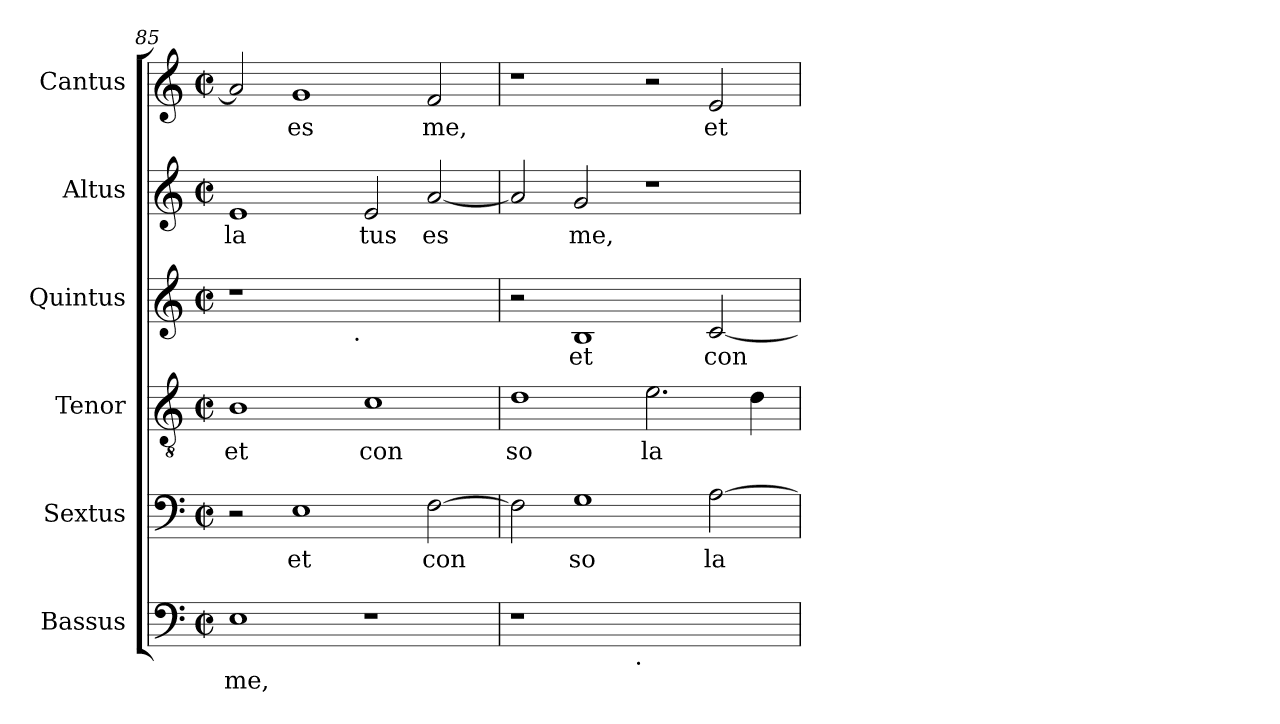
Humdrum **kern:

**kern	**text	**kern	**text	**kern	**text	**kern	**text	**kern	**text	**kern	**text
*part6	*part6	*part5	*part5	*part4	*part4	*part3	*part3	*part2	*part2	*part1	*part1
*staff6	*staff6	*staff5	*staff5	*staff4	*staff4	*staff3	*staff3	*staff2	*staff2	*staff1	*staff1
*I"Bassus	*	*I"Sextus	*	*I"Tenor	*	*I"Quintus	*	*I"Altus	*	*I"Cantus	*
*clefF4	*	*clefF4	*	*clefGv2	*	*clefG2	*	*clefG2	*	*clefG2	*
*k[]	*	*k[]	*	*k[]	*	*k[]	*	*k[]	*	*k[]	*
*C:	*	*C:	*	*C:	*	*C:	*	*C:	*	*C:	*
*M2/2	*	*M2/2	*	*M2/2	*	*M2/2	*	*M2/2	*	*M2/2	*
*met(c|)	*	*met(c|)	*	*met(c|)	*	*met(c|)	*	*met(c|)	*	*met(c|)	*
=85	=85	=85	=85	=85	=85	=85	=85	=85	=85	=85	=85
!	!LO:LY:b:cj	!	!	!	!LO:LY:b:cj	!	!	!	!LO:LY:b:cj	!	!LO:LY:b:cj
*	*	*	*	*	*	*^	*	*	*	*	*
1E	me,	2r	.	1B	et	1r	2ryy	.	1e	la	2a/]	.
!	!	!	!LO:LY:b:cj	!	!	!	!	!	!	!	!	!LO:LY:b:cj
.	.	1E	et	.	.	.	4...ryy	.	.	.	1g	es
!	!	!	!	!	!	!	!LO:TX:b:t=.	!	!	!	!	!
.	.	.	.	.	.	.	1ryy	.	.	.	.	.
!	!	!	!	!	!LO:LY:b:cj	!	!	!	!	!LO:LY:b:cj	!	!
1r	.	.	.	1c	con	1ryy	.	.	2e/	tus	.	.
!	!	!	!LO:LY:b:cj	!	!	!	!	!	!	!LO:LY:b:cj	!	!LO:LY:b:cj
.	.	[>2F\	con	.	.	.	.	.	[<2a/	es	2f/	me,
.	.	.	.	.	.	.	32ryy	.	.	.	.	.
=86	=86	=86	=86	=86	=86	=86	=86	=86	=86	=86	=86	=86
!	!	!	!LO:LY:b:cj	!	!LO:LY:b:cj	!	!	!	!	!LO:LY:b:cj	!	!
*^	*	*	*	*	*	*v	*v	*	*	*	*	*
1r	2ryy	.	2F\]	.	1d	so	2r	.	2a/]	.	1r	.
!	!	!	!	!LO:LY:b:cj	!	!	!	!LO:LY:b:cj	!	!LO:LY:b:cj	!	!
.	4...ryy	.	1G	so	.	.	1B	et	2g/	me,	.	.
!	!LO:TX:b:t=.	!	!	!	!	!	!	!	!	!	!	!
.	1ryy	.	.	.	.	.	.	.	.	.	.	.
!	!	!	!	!	!	!LO:LY:b:cj	!	!	!	!	!	!
1ryy	.	.	.	.	2.e\	la	.	.	1r	.	2r	.
!	!	!	!	!LO:LY:b:cj	!	!	!	!LO:LY:b:cj	!	!	!	!LO:LY:b:cj
.	.	.	[>2A\	la	.	.	[<2c/	con	.	.	2e/	et
!	!	!	!	!	!	!LO:LY:b:cj	!	!	!	!	!	!
.	.	.	.	.	4d\	.	.	.	.	.	.	.
.	32ryy	.	.	.	.	.	.	.	.	.	.	.
*v	*v	*	*	*	*	*	*	*	*	*	*	*
=	=	=	=	=	=	=	=	=	=	=	=
*-	*-	*-	*-	*-	*-	*-	*-	*-	*-	*-	*-
